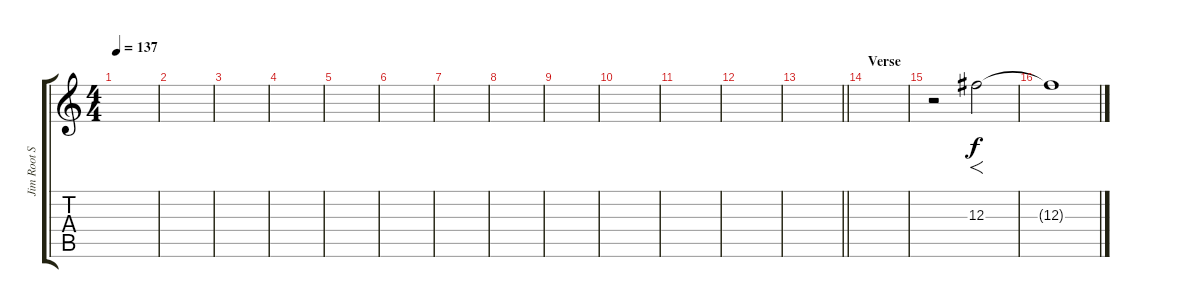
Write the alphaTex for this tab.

\track ("Jim Root Solo" "Jim Root S") {instrument electricguitarjazz}
\staff {score tabs}
\tuning (Eb4 Bb3 Gb3 Db3 Ab2 Eb2) {hide}
\ts (4 4)
\tempo 137
\clef g2
\ks c
|
|
|
|
|
|
|
|
|
|
|
|
\barLineRight lightlight
|
\section ("" "Verse")
|
r.2 12.3.2{f} |
12.3{t}.1
